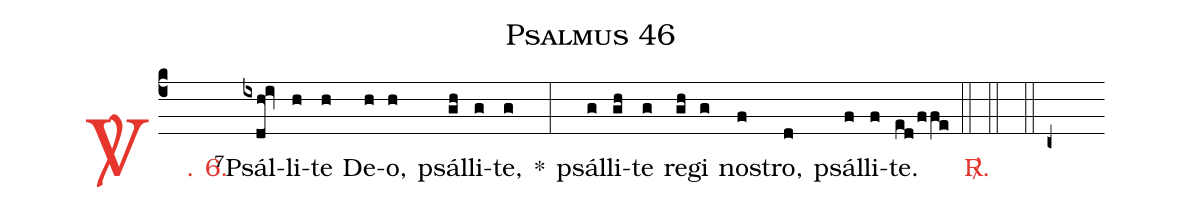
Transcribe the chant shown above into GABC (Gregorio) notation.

name: Psalmus 46;
%%
(c4)

<c><sp>V/</sp>. 6.</c>() <v>\VSup{7}</v>Psál(ixdh!iv)li(h)te(h) De(h)o,(h) psál(gh)li(g)te,(g) *(:) psál(g)li(gh)te(g) re(gh)gi(g) no(f)stro,(d) psál(f)li(f)te.(ed/ffe)

(::)

<c><sp>R/</sp>.</c>(::)

(::)

(c+)
